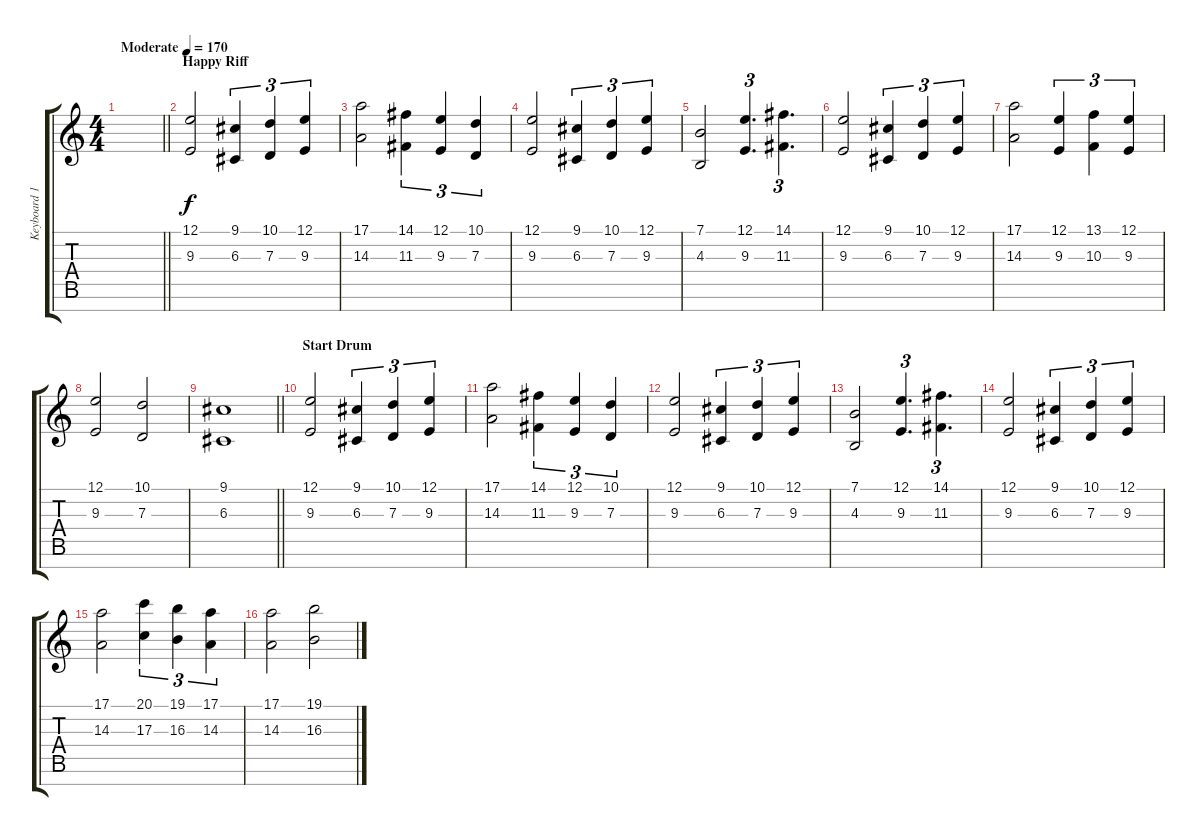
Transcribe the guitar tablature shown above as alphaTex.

\track ("Keyboard 1" "Keyboard 1") {instrument synthbrass1}
\staff {score tabs}
\tuning (E4 B3 G3 D3 A2 E2 B1) {hide}
\ts (4 4)
\tempo (170 "Moderate")
\clef g2
\barLineRight lightlight
\ks c
|
\section ("" "Happy Riff")
(12.1 9.3).2 (9.1 6.3).4{tu (3 2)} (10.1 7.3).4{tu (3 2)} (12.1 9.3).4{tu (3 2)} |
(17.1 14.3).2 (14.1 11.3).4{tu (3 2)} (12.1 9.3).4{tu (3 2)} (10.1 7.3).4{tu (3 2)} |
(12.1 9.3).2 (9.1 6.3).4{tu (3 2)} (10.1 7.3).4{tu (3 2)} (12.1 9.3).4{tu (3 2)} |
(7.1 4.3).2 (12.1 9.3).4{d tu (3 2)} (14.1 11.3).4{d tu (3 2)} |
(12.1 9.3).2 (9.1 6.3).4{tu (3 2)} (10.1 7.3).4{tu (3 2)} (12.1 9.3).4{tu (3 2)} |
(17.1 14.3).2 (12.1 9.3).4{tu (3 2)} (13.1 10.3).4{tu (3 2)} (12.1 9.3).4{tu (3 2)} |
(12.1 9.3).2 (10.1 7.3).2 |
\barLineRight lightlight
(9.1 6.3).1 |
\section ("" "Start Drum")
(12.1 9.3).2 (9.1 6.3).4{tu (3 2)} (10.1 7.3).4{tu (3 2)} (12.1 9.3).4{tu (3 2)} |
(17.1 14.3).2 (14.1 11.3).4{tu (3 2)} (12.1 9.3).4{tu (3 2)} (10.1 7.3).4{tu (3 2)} |
(12.1 9.3).2 (9.1 6.3).4{tu (3 2)} (10.1 7.3).4{tu (3 2)} (12.1 9.3).4{tu (3 2)} |
(7.1 4.3).2 (12.1 9.3).4{d tu (3 2)} (14.1 11.3).4{d tu (3 2)} |
(12.1 9.3).2 (9.1 6.3).4{tu (3 2)} (10.1 7.3).4{tu (3 2)} (12.1 9.3).4{tu (3 2)} |
(17.1 14.3).2 (20.1 17.3).4{tu (3 2)} (19.1 16.3).4{tu (3 2)} (17.1 14.3).4{tu (3 2)} |
(17.1 14.3).2 (19.1 16.3).2
